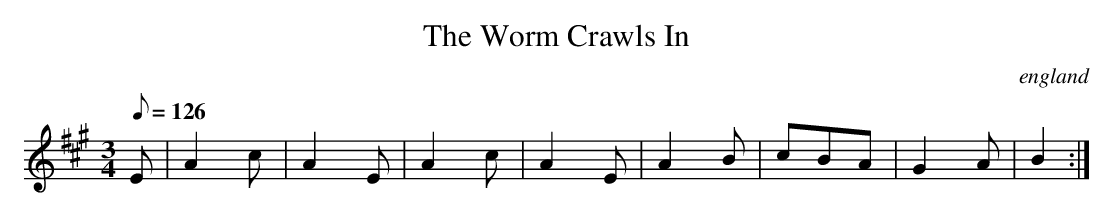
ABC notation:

X:1
T:Worm Crawls In, The
O:england
M:3/4
Q:126
K:A
E |A2 c| A2 E |A2 c |A2 E|A2 B|cBA| G2 A| B2:|]
